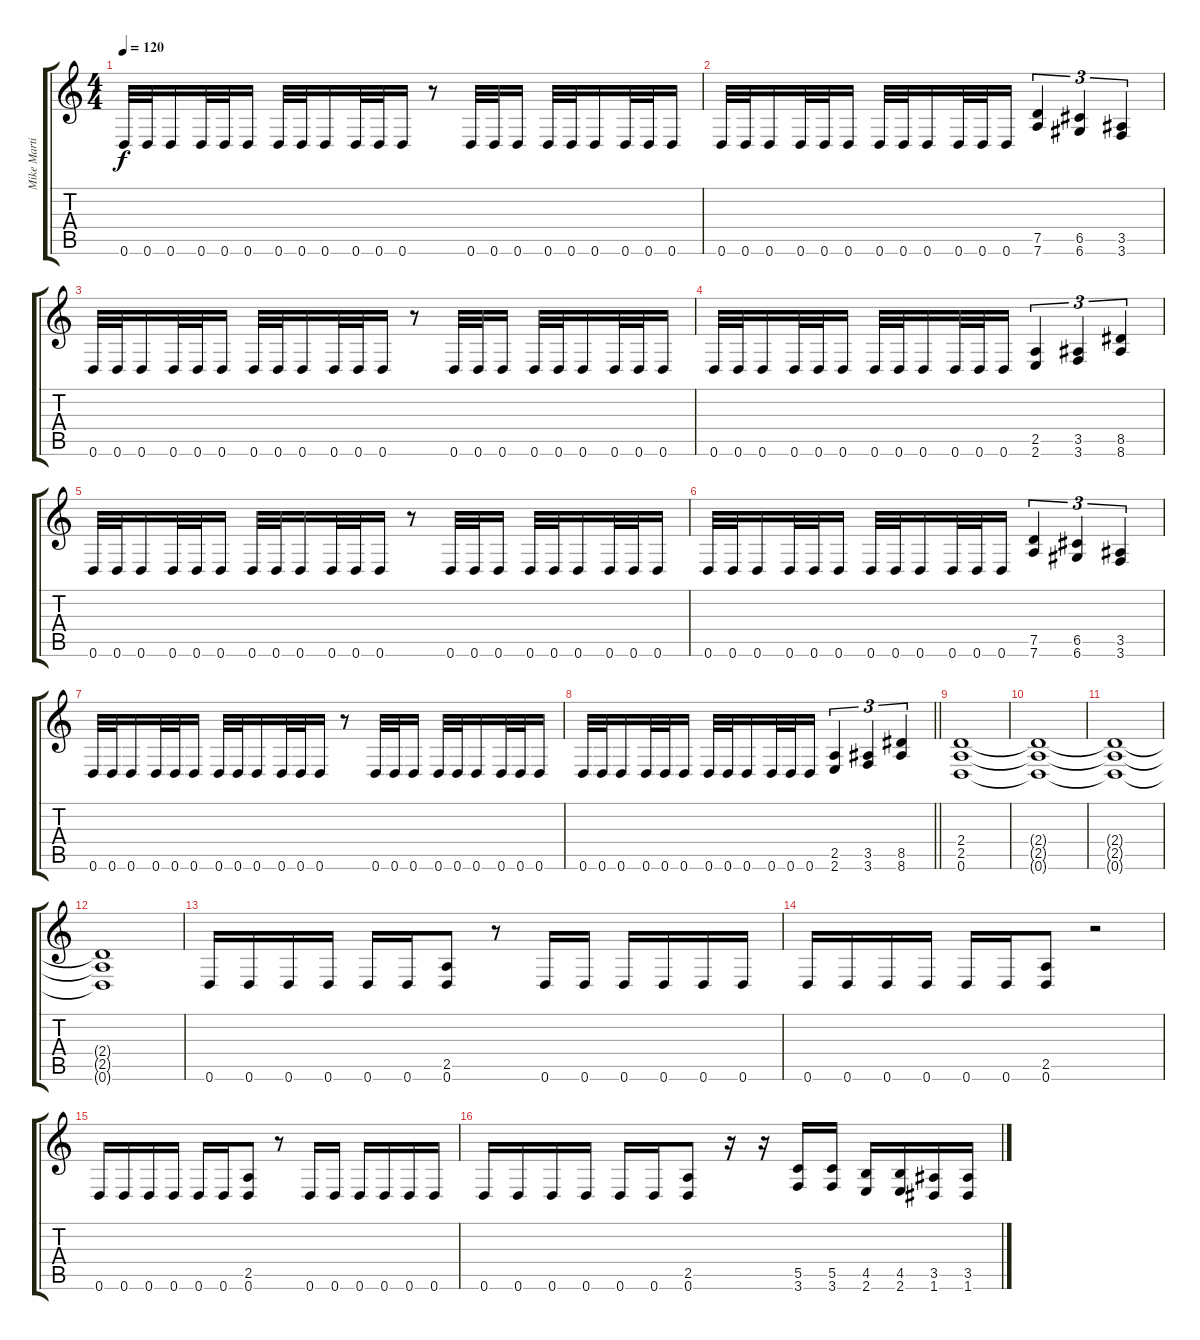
\track ("Mike Martin" "Mike Marti") {instrument distortionguitar}
\staff {score tabs}
\tuning (D4 A3 F3 C3 G2 D2) {hide}
\ts (4 4)
\section ("" "")
\tempo 120
\clef g2
\ks c
0.6.32{dy f} 0.6.32 0.6.16 0.6.32 0.6.32 0.6.16 0.6.32 0.6.32 0.6.16 0.6.32 0.6.32 0.6.16 r.8 0.6.32 0.6.32 0.6.16 0.6.32 0.6.32 0.6.16 0.6.32 0.6.32 0.6.16 |
0.6.32 0.6.32 0.6.16 0.6.32 0.6.32 0.6.16 0.6.32 0.6.32 0.6.16 0.6.32 0.6.32 0.6.16 (7.5 7.6).4{tu (3 2)} (6.5 6.6).4{tu (3 2)} (3.5 3.6).4{tu (3 2)} |
0.6.32 0.6.32 0.6.16 0.6.32 0.6.32 0.6.16 0.6.32 0.6.32 0.6.16 0.6.32 0.6.32 0.6.16 r.8 0.6.32 0.6.32 0.6.16 0.6.32 0.6.32 0.6.16 0.6.32 0.6.32 0.6.16 |
0.6.32 0.6.32 0.6.16 0.6.32 0.6.32 0.6.16 0.6.32 0.6.32 0.6.16 0.6.32 0.6.32 0.6.16 (2.5 2.6).4{tu (3 2)} (3.5 3.6).4{tu (3 2)} (8.5 8.6).4{tu (3 2)} |
0.6.32 0.6.32 0.6.16 0.6.32 0.6.32 0.6.16 0.6.32 0.6.32 0.6.16 0.6.32 0.6.32 0.6.16 r.8 0.6.32 0.6.32 0.6.16 0.6.32 0.6.32 0.6.16 0.6.32 0.6.32 0.6.16 |
0.6.32 0.6.32 0.6.16 0.6.32 0.6.32 0.6.16 0.6.32 0.6.32 0.6.16 0.6.32 0.6.32 0.6.16 (7.5 7.6).4{tu (3 2)} (6.5 6.6).4{tu (3 2)} (3.5 3.6).4{tu (3 2)} |
0.6.32 0.6.32 0.6.16 0.6.32 0.6.32 0.6.16 0.6.32 0.6.32 0.6.16 0.6.32 0.6.32 0.6.16 r.8 0.6.32 0.6.32 0.6.16 0.6.32 0.6.32 0.6.16 0.6.32 0.6.32 0.6.16 |
\barLineRight lightlight
0.6.32 0.6.32 0.6.16 0.6.32 0.6.32 0.6.16 0.6.32 0.6.32 0.6.16 0.6.32 0.6.32 0.6.16 (2.5 2.6).4{tu (3 2)} (3.5 3.6).4{tu (3 2)} (8.5 8.6).4{tu (3 2)} |
\section ("" "")
(2.4 2.5 0.6).1 |
(2.4{t} 2.5{t} 0.6{t}).1 |
(2.4{t} 2.5{t} 0.6{t}).1 |
(2.4{t} 2.5{t} 0.6{t}).1 |
0.6.16 0.6.16 0.6.16 0.6.16 0.6.16 0.6.16 (2.5 0.6).8 r.8 0.6.16 0.6.16 0.6.16 0.6.16 0.6.16 0.6.16 |
0.6.16 0.6.16 0.6.16 0.6.16 0.6.16 0.6.16 (2.5 0.6).8 r.2 |
0.6.16 0.6.16 0.6.16 0.6.16 0.6.16 0.6.16 (2.5 0.6).8 r.8 0.6.16 0.6.16 0.6.16 0.6.16 0.6.16 0.6.16 |
0.6.16 0.6.16 0.6.16 0.6.16 0.6.16 0.6.16 (2.5 0.6).8 r.16 r.16 (5.5 3.6).16 (5.5 3.6).16 (4.5 2.6).16 (4.5 2.6).16 (3.5 1.6).16 (3.5 1.6).16
